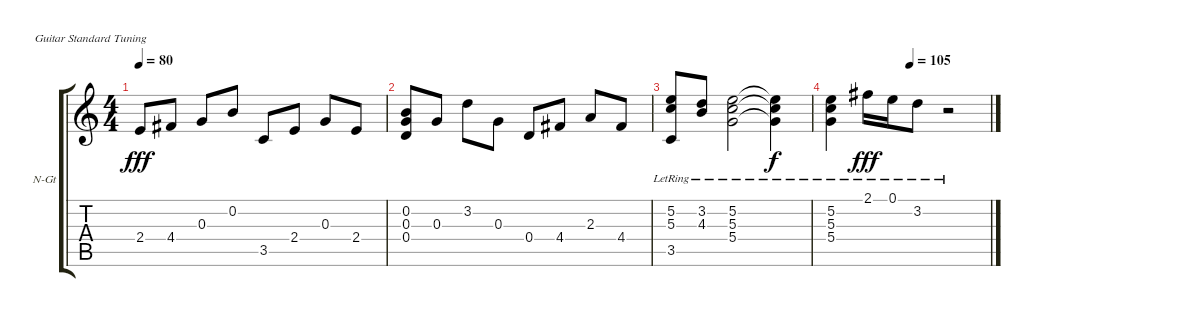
\bracketExtendMode groupsimilarinstruments
\firstSystemTrackNameOrientation horizontal
\otherSystemsTrackNameOrientation horizontal
\track ("Guitar" "N-Gt") {instrument acousticguitarnylon}
\staff {score tabs}
\tuning (E4 B3 G3 D3 A2 E2)
\ts (4 4)
\tempo 80
\clef g2
\scale
0.333333
\ks c
2.4.8{dy fff} 4.4.8 0.3.8 0.2.8 3.5.8 2.4.8 0.3.8 2.4.8 |
\scale
0.333333 (0.4 0.3 0.2).8 0.3.8 3.2.8 0.3.8 0.4.8 4.4.8 2.3.8 4.4.8 |
\scale
0.333333 (5.2{lr} 5.3{lr} 3.5{lr}).8 (3.2{lr} 4.3{lr}).8 (5.2{lr} 5.3{lr} 5.4{lr}).2 (5.2{lr t} 5.3{lr t} 5.4{lr t}).4{dy f} |
\tempo (105 0.5)
\scale
0.333333 (5.2{lr} 5.3{lr} 5.4{lr}).4 2.1{lr}.16{dy fff} 0.1{lr}.16 3.2{lr}.8 r.2 |
\scale
0.333333 |
\scale
0.333333 |
\scale
0.333333 |
\scale
0.333333 |
\scale
0.333333 |
\scale
0.333333 |
\scale
0.333333 |
\scale
0.333333 |
\scale
0.333333 |
\scale
0.333333 |
\scale
0.333333 |
\scale
0.333333
